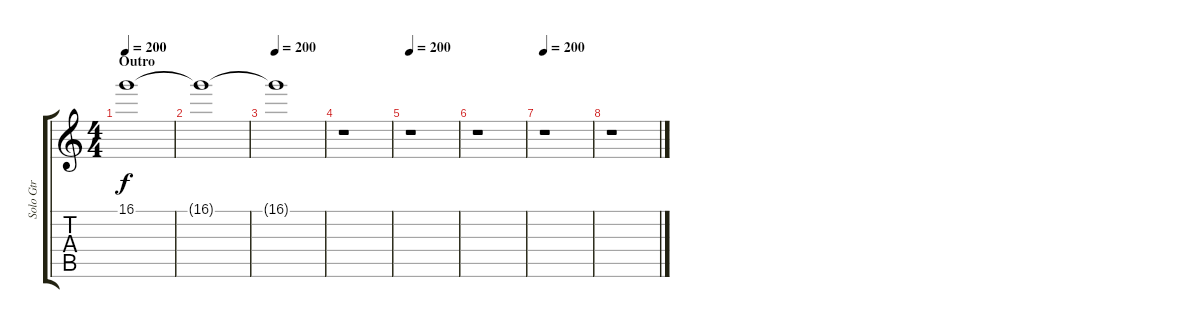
\track ("Solo Gtr" "Solo Gtr") {instrument distortionguitar}
\staff {score tabs}
\tuning (Eb4 Bb3 Gb3 Db3 Ab2 Eb2) {hide}
\ts (4 4)
\section ("" "Outro")
\tempo 200
\clef g2
\ks c
16.1{t}.1{dy f} |
16.1{t}.1 |
\tempo 200
16.1{t}.1 |
r.1 |
\tempo 200
r.1 |
r.1 |
\tempo 200
r.1 |
r.1
